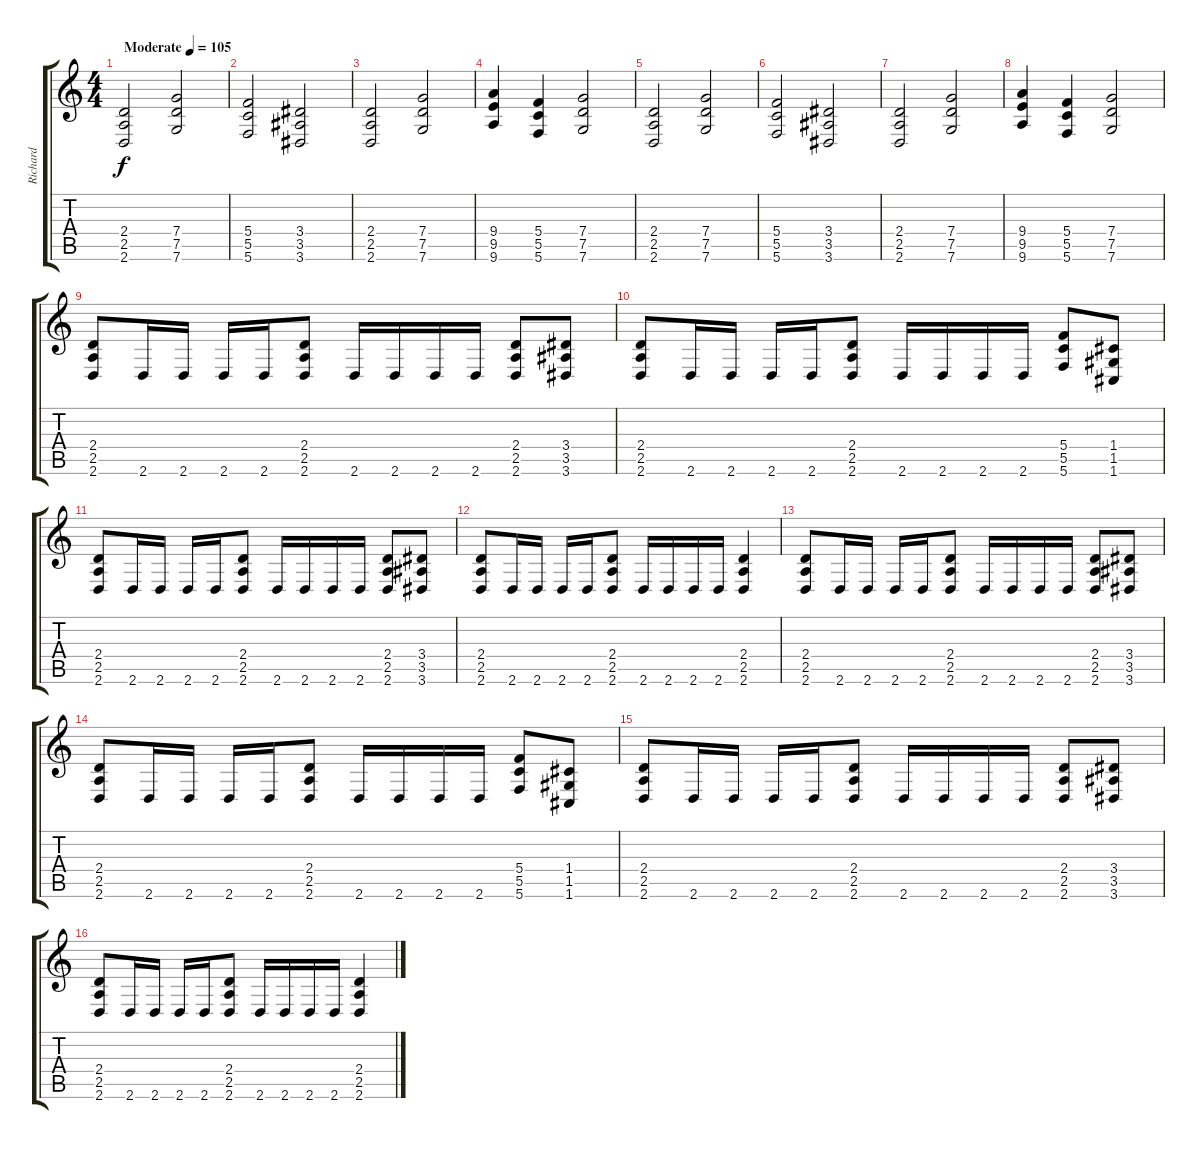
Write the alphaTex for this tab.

\track ("Richard" "Richard") {instrument distortionguitar}
\staff {score tabs}
\tuning (D4 A3 F3 C3 G2 C2) {hide}
\ts (4 4)
\tempo (105 "Moderate")
\clef g2
\ks c
(2.4 2.5 2.6).2{dy f instrument distortionguitar} (7.4 7.5 7.6).2 |
(5.4 5.5 5.6).2 (3.4 3.5 3.6).2 |
(2.4 2.5 2.6).2 (7.4 7.5 7.6).2 |
(9.4 9.5 9.6).4 (5.4 5.5 5.6).4 (7.4 7.5 7.6).2 |
(2.4 2.5 2.6).2 (7.4 7.5 7.6).2 |
(5.4 5.5 5.6).2 (3.4 3.5 3.6).2 |
(2.4 2.5 2.6).2 (7.4 7.5 7.6).2 |
(9.4 9.5 9.6).4 (5.4 5.5 5.6).4 (7.4 7.5 7.6).2 |
(2.4 2.5 2.6).8 2.6.16 2.6.16 2.6.16 2.6.16 (2.4 2.5 2.6).8 2.6.16 2.6.16 2.6.16 2.6.16 (2.4 2.5 2.6).8 (3.4 3.5 3.6).8 |
(2.4 2.5 2.6).8 2.6.16 2.6.16 2.6.16 2.6.16 (2.4 2.5 2.6).8 2.6.16 2.6.16 2.6.16 2.6.16 (5.4 5.5 5.6).8 (1.4 1.5 1.6).8 |
(2.4 2.5 2.6).8 2.6.16 2.6.16 2.6.16 2.6.16 (2.4 2.5 2.6).8 2.6.16 2.6.16 2.6.16 2.6.16 (2.4 2.5 2.6).8 (3.4 3.5 3.6).8 |
(2.4 2.5 2.6).8 2.6.16 2.6.16 2.6.16 2.6.16 (2.4 2.5 2.6).8 2.6.16 2.6.16 2.6.16 2.6.16 (2.4 2.5 2.6).4 |
(2.4 2.5 2.6).8 2.6.16 2.6.16 2.6.16 2.6.16 (2.4 2.5 2.6).8 2.6.16 2.6.16 2.6.16 2.6.16 (2.4 2.5 2.6).8 (3.4 3.5 3.6).8 |
(2.4 2.5 2.6).8 2.6.16 2.6.16 2.6.16 2.6.16 (2.4 2.5 2.6).8 2.6.16 2.6.16 2.6.16 2.6.16 (5.4 5.5 5.6).8 (1.4 1.5 1.6).8 |
(2.4 2.5 2.6).8 2.6.16 2.6.16 2.6.16 2.6.16 (2.4 2.5 2.6).8 2.6.16 2.6.16 2.6.16 2.6.16 (2.4 2.5 2.6).8 (3.4 3.5 3.6).8 |
(2.4 2.5 2.6).8 2.6.16 2.6.16 2.6.16 2.6.16 (2.4 2.5 2.6).8 2.6.16 2.6.16 2.6.16 2.6.16 (2.4 2.5 2.6).4
